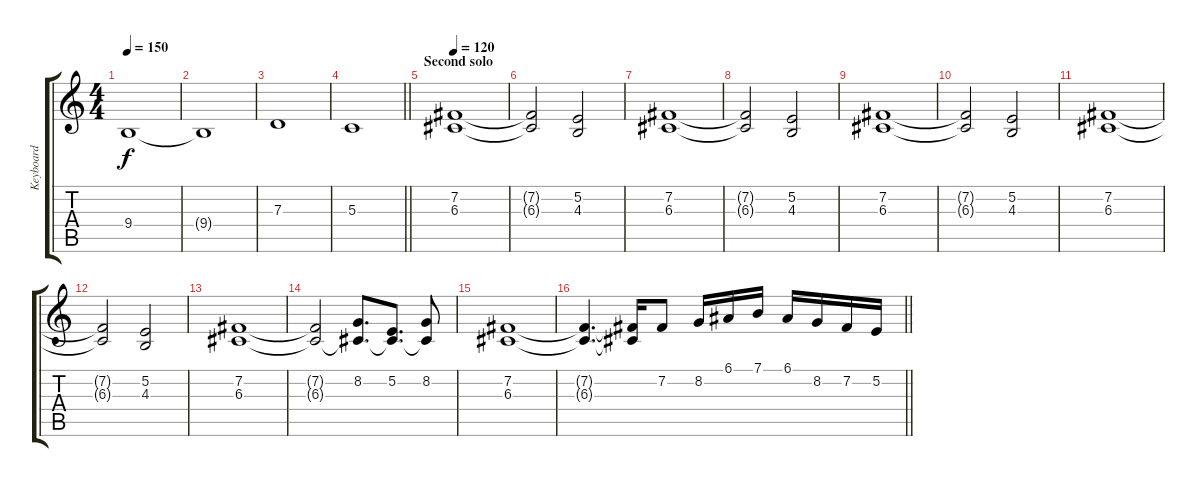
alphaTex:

\track ("Keyboard" "Keyboard") {instrument synthstrings1}
\staff {score tabs}
\tuning (E4 B3 G3 D3 A2 E2) {hide}
\ts (4 4)
\tempo 150
\clef g2
\ks c
9.4.1{dy f} |
9.4{t}.1 |
7.3.1 |
\barLineRight lightlight
5.3.1 |
\section ("" "Second solo")
\tempo 120
(7.2 6.3).1 |
(7.2{t} 6.3{t}).2 (5.2 4.3).2 |
(7.2 6.3).1 |
(7.2{t} 6.3{t}).2 (5.2 4.3).2 |
(7.2 6.3).1 |
(7.2{t} 6.3{t}).2 (5.2 4.3).2 |
(7.2 6.3).1 |
(7.2{t} 6.3{t}).2 (5.2 4.3).2 |
(7.2 6.3).1 |
(7.2{t} 6.3{t}).2 (8.2 6.3{t}).8{d} (5.2 6.3{t}).8{d} (8.2 6.3{t}).8 |
(7.2 6.3).1 |
\barLineRight lightlight
(7.2{t} 6.3{t}).4{d} (7.2{t} 6.3{t}).16 7.2.8 8.2.16 6.1.16 7.1.16 6.1.16 8.2.16 7.2.16 5.2.16
